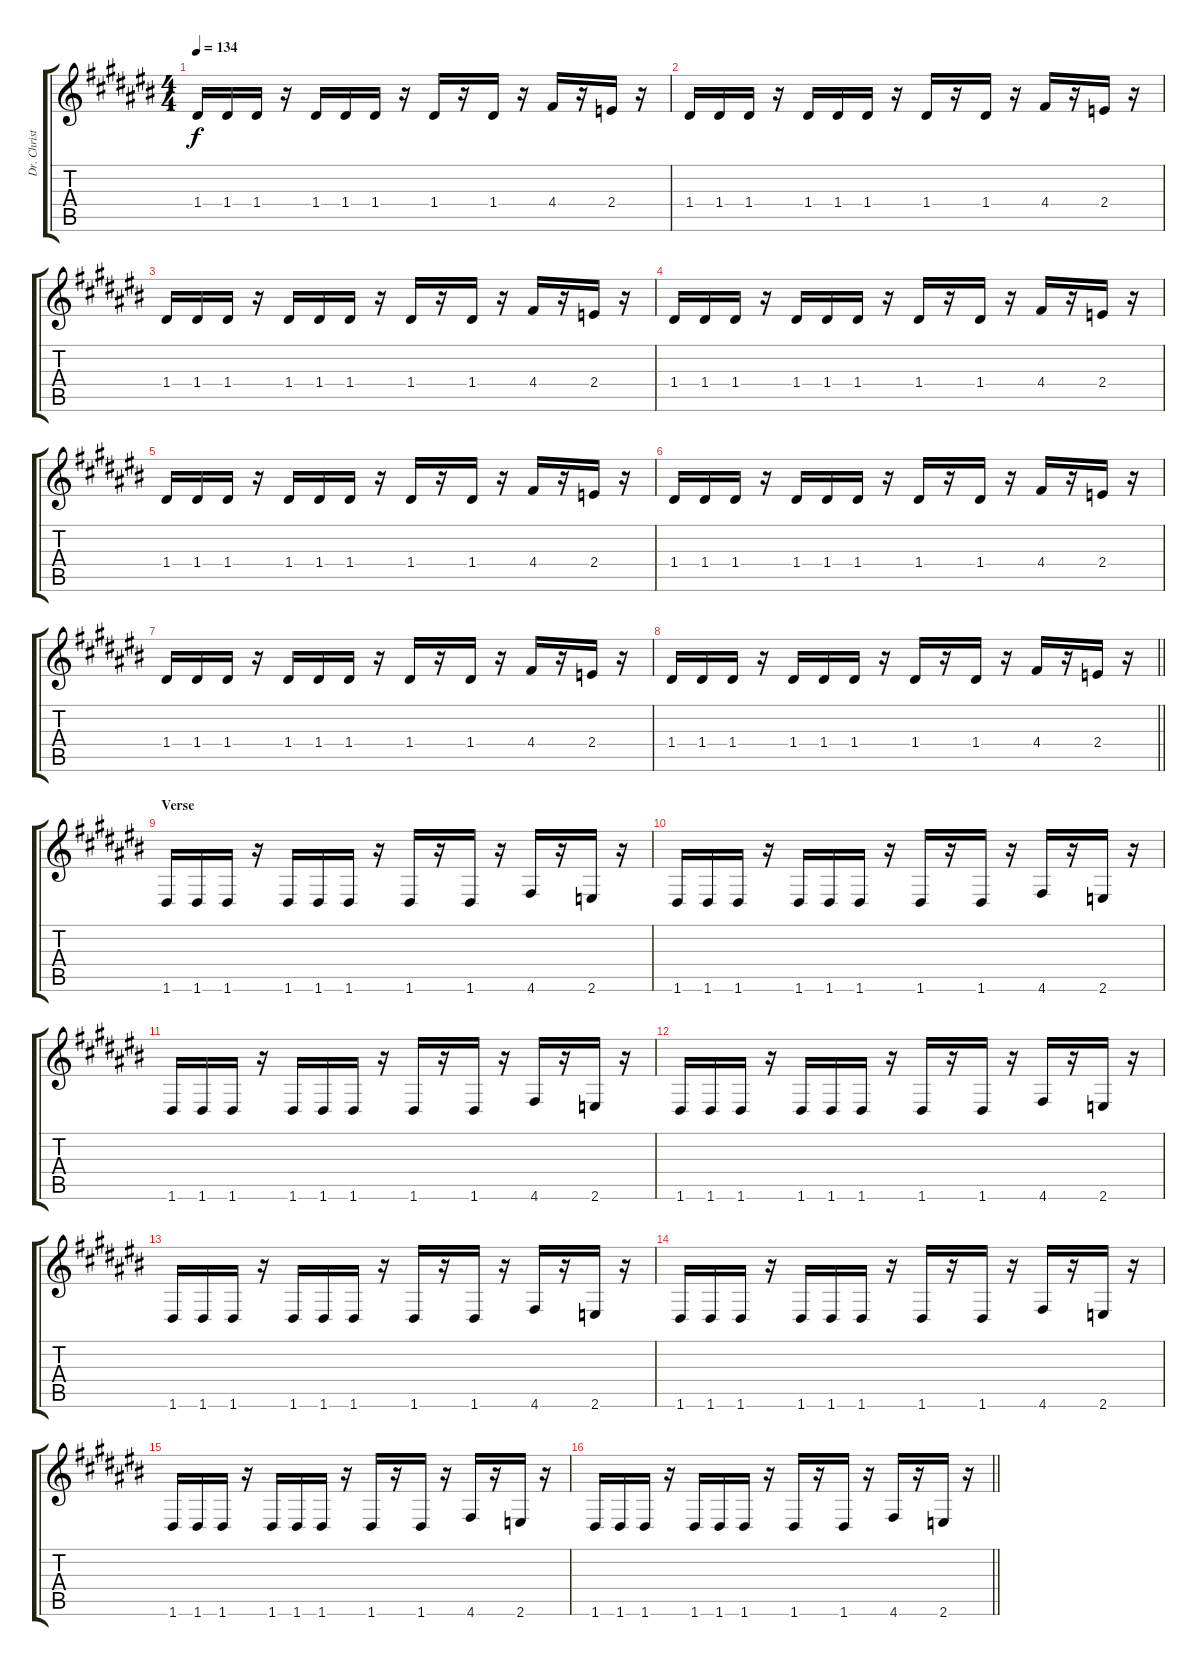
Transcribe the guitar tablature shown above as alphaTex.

\track ("Dr. Christian Lorenz - Keyboard II" "Dr. Christ") {instrument synthbass1}
\staff {score tabs}
\tuning (E4 B3 G3 D3 A2 D2) {hide}
\ts (4 4)
\tempo 134
\clef g2
\ks c#
1.4.16{dy f} 1.4.16 1.4.16 r.16 1.4.16 1.4.16 1.4.16 r.16 1.4.16 r.16 1.4.16 r.16 4.4.16 r.16 2.4.16 r.16 |
1.4.16 1.4.16 1.4.16 r.16 1.4.16 1.4.16 1.4.16 r.16 1.4.16 r.16 1.4.16 r.16 4.4.16 r.16 2.4.16 r.16 |
1.4.16 1.4.16 1.4.16 r.16 1.4.16 1.4.16 1.4.16 r.16 1.4.16 r.16 1.4.16 r.16 4.4.16 r.16 2.4.16 r.16 |
1.4.16 1.4.16 1.4.16 r.16 1.4.16 1.4.16 1.4.16 r.16 1.4.16 r.16 1.4.16 r.16 4.4.16 r.16 2.4.16 r.16 |
1.4.16 1.4.16 1.4.16 r.16 1.4.16 1.4.16 1.4.16 r.16 1.4.16 r.16 1.4.16 r.16 4.4.16 r.16 2.4.16 r.16 |
1.4.16 1.4.16 1.4.16 r.16 1.4.16 1.4.16 1.4.16 r.16 1.4.16 r.16 1.4.16 r.16 4.4.16 r.16 2.4.16 r.16 |
1.4.16 1.4.16 1.4.16 r.16 1.4.16 1.4.16 1.4.16 r.16 1.4.16 r.16 1.4.16 r.16 4.4.16 r.16 2.4.16 r.16 |
\barLineRight lightlight
1.4.16 1.4.16 1.4.16 r.16 1.4.16 1.4.16 1.4.16 r.16 1.4.16 r.16 1.4.16 r.16 4.4.16 r.16 2.4.16 r.16 |
\section ("" "Verse")
1.6.16{volume 8} 1.6.16 1.6.16 r.16 1.6.16 1.6.16 1.6.16 r.16 1.6.16 r.16 1.6.16 r.16 4.6.16 r.16 2.6.16 r.16 |
1.6.16 1.6.16 1.6.16 r.16 1.6.16 1.6.16 1.6.16 r.16 1.6.16 r.16 1.6.16 r.16 4.6.16 r.16 2.6.16 r.16 |
1.6.16 1.6.16 1.6.16 r.16 1.6.16 1.6.16 1.6.16 r.16 1.6.16 r.16 1.6.16 r.16 4.6.16 r.16 2.6.16 r.16 |
1.6.16 1.6.16 1.6.16 r.16 1.6.16 1.6.16 1.6.16 r.16 1.6.16 r.16 1.6.16 r.16 4.6.16 r.16 2.6.16 r.16 |
1.6.16 1.6.16 1.6.16 r.16 1.6.16 1.6.16 1.6.16 r.16 1.6.16 r.16 1.6.16 r.16 4.6.16 r.16 2.6.16 r.16 |
1.6.16 1.6.16 1.6.16 r.16 1.6.16 1.6.16 1.6.16 r.16 1.6.16 r.16 1.6.16 r.16 4.6.16 r.16 2.6.16 r.16 |
1.6.16 1.6.16 1.6.16 r.16 1.6.16 1.6.16 1.6.16 r.16 1.6.16 r.16 1.6.16 r.16 4.6.16 r.16 2.6.16 r.16 |
\barLineRight lightlight
1.6.16 1.6.16 1.6.16 r.16 1.6.16 1.6.16 1.6.16 r.16 1.6.16 r.16 1.6.16 r.16 4.6.16 r.16 2.6.16 r.16
